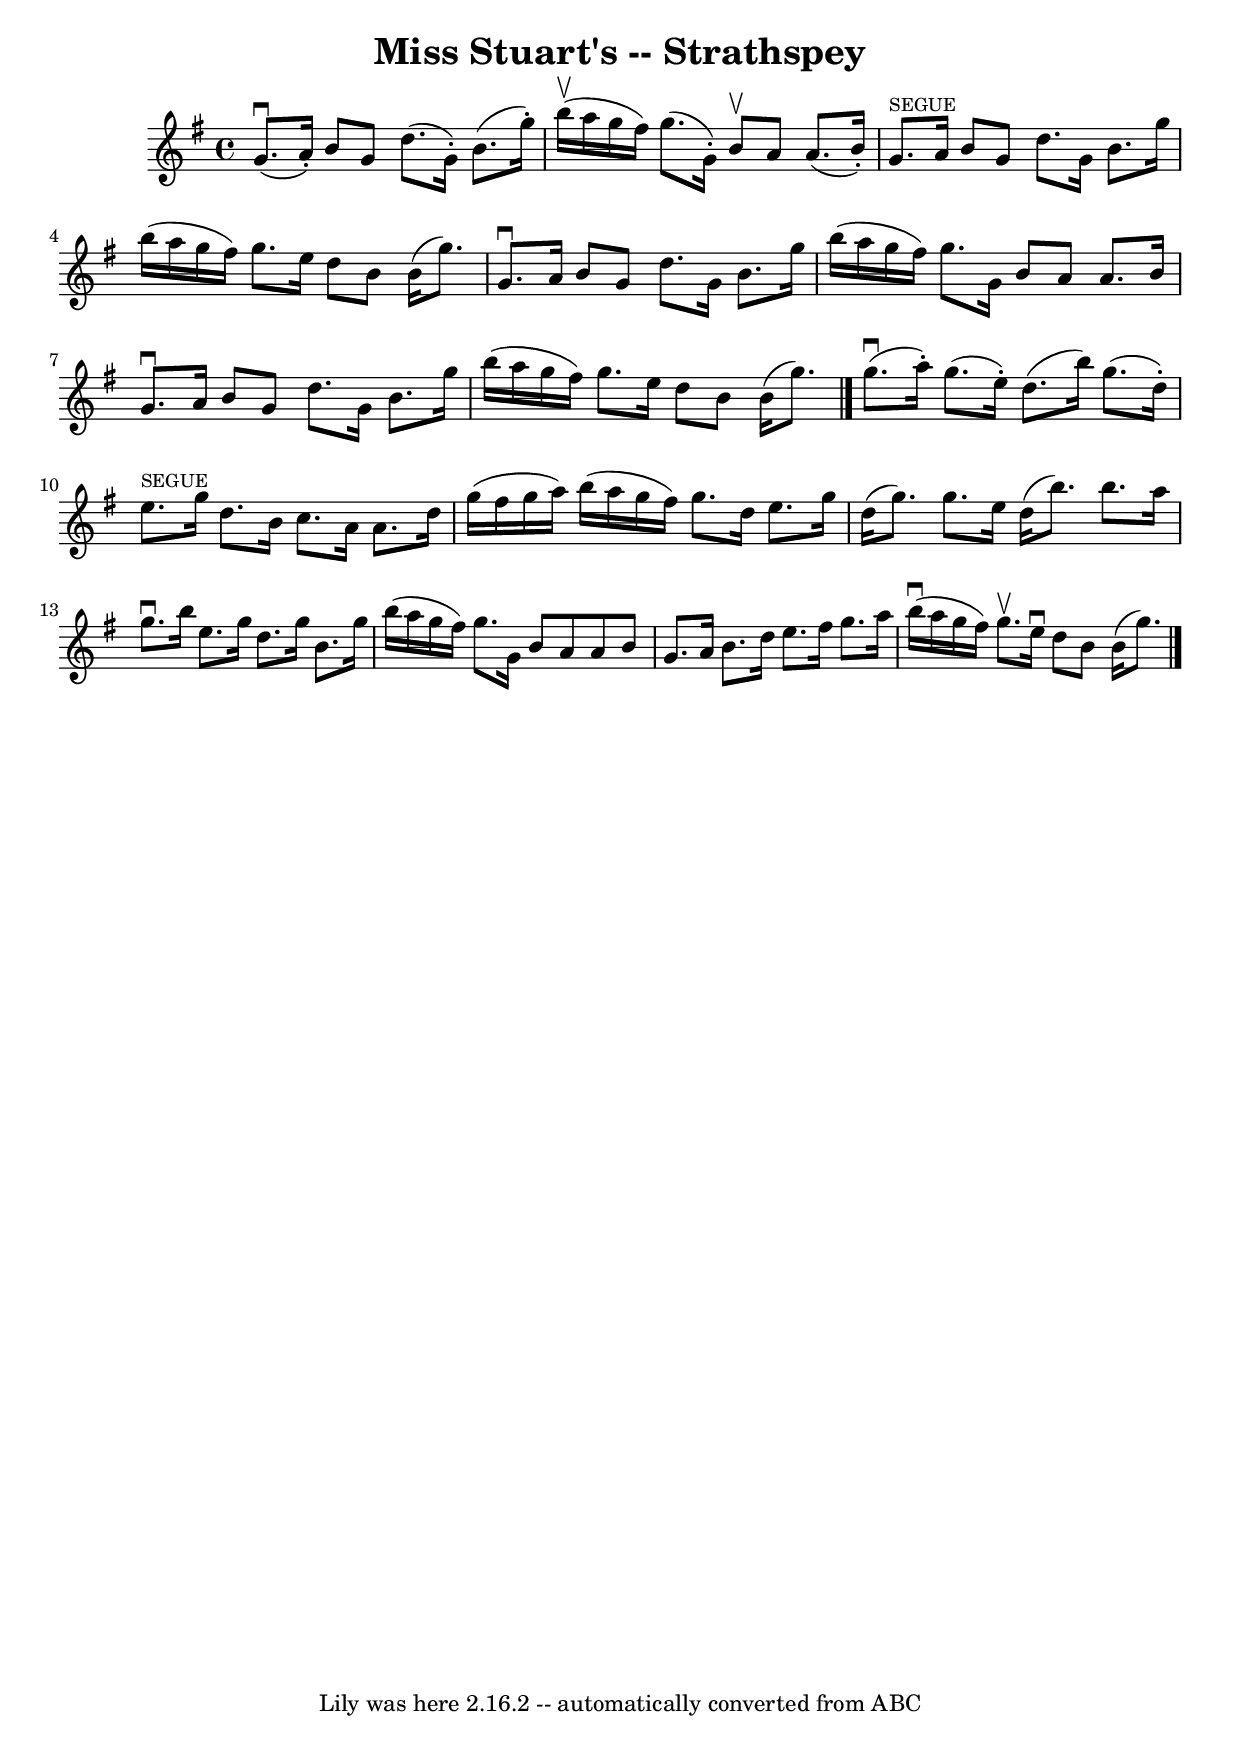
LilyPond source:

\version "2.16.2"
\include "Mammoth.ily"
\header {
  %% book = "Ryan's Mammoth Collection"
  crossRefNumber = "1"
  footnotes = "\\\\161 960"
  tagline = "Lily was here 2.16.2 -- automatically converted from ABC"
  title = "Miss Stuart's -- Strathspey"

}
voicedefault =  {


  \override Staff.TimeSignature #'style = #'C
  \time 4/4 
  \key g \major
  g'8.^\downbow(a'16 -.) b'8 g'8 d''8. (
  g'16 -.) b'8. (g''16 -.)   |
  b''16^\upbow(a''16    
  g''16 fis''16) g''8. (g'16 -.) b'8^\upbow a'8 a'8. (
  b'16 -.)   |
  g'8.^\segue a'16 b'8 g'8 d''8. g'16 
  b'8. g''16    |
  b''16 (a''16 g''16 fis''16) g''8.  
  e''16 d''8 b'8 b'16 (g''8.)   |
  g'8.^\downbow   
  a'16 b'8 g'8 d''8. g'16 b'8. g''16    |
  b''16 (
  a''16 g''16 fis''16) g''8. g'16 b'8 a'8 a'8. b'16    
  |
  g'8.^\downbow a'16 b'8 g'8 d''8. g'16 b'8.    
  g''16    |
  b''16 (a''16 g''16 fis''16) g''8. e''16    
  d''8 b'8 b'16 (g''8.)   \bar "|." g''8.^\downbow(a''16 
  -.) g''8. (e''16 -.) d''8. (b''16) g''8. (d''16 -.)   
  |
  e''8.^\segue g''16 d''8. b'16 c''8. a'16 a'8.   
  d''16    |
  g''16 (fis''16 g''16 a''16) b''16 (
  a''16 g''16 fis''16) g''8. d''16 e''8. g''16    |
  
  d''16 (g''8.) g''8. e''16 d''16 (b''8.) b''8. a''16    
  |
  g''8.^\downbow b''16 e''8. g''16 d''8. g''16    
  b'8. g''16    |
  b''16 (a''16 g''16 fis''16) g''8.    
  g'16 b'8 a'8 a'8 b'8    |
  g'8. a'16 b'8. d''16    
  e''8. fis''16 g''8. a''16    |
  b''16^\downbow(a''16    
  g''16 fis''16) g''8.^\upbow e''16^\downbow d''8 b'8    
  b'16 (g''8.)   \bar "|."   

}

\score{
  <<

    \context Staff="default"
    {
      \voicedefault 
      
    }

  >>
  \layout {
    
  }
  \midi {
  }

}
